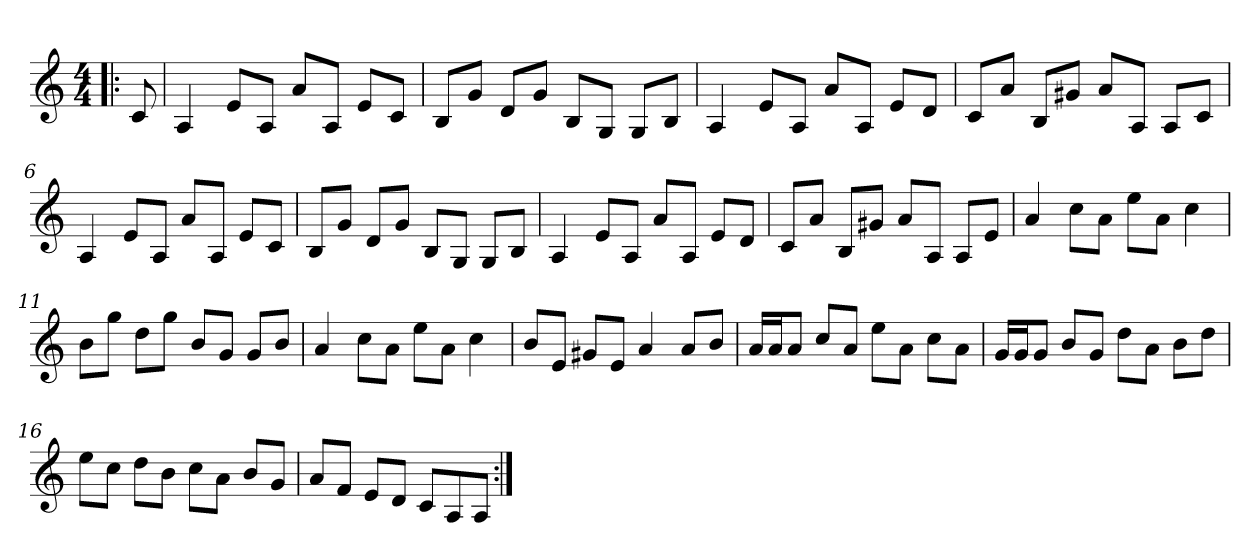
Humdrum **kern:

**kern
*part1
*staff1
*clefG2
*k[]
*M4/4
*MM116
=1!|:
8c/
=2
4A/
8e/L
8A/J
8a/L
8A/J
8e/L
8c/J
=3
8B/L
8g/J
8d/L
8g/J
8B/L
8G/J
8G/L
8B/J
=4
4A/
8e/L
8A/J
8a/L
8A/J
8e/L
8d/J
=5
8c/L
8a/J
8B/L
8g#X/J
8a/L
8A/J
8A/L
8c/J
=6
4A/
8e/L
8A/J
8a/L
8A/J
8e/L
8c/J
!!LO:LB:g=z
=7
8B/L
8g/J
8d/L
8g/J
8B/L
8G/J
8G/L
8B/J
=8
4A/
8e/L
8A/J
8a/L
8A/J
8e/L
8d/J
=9
8c/L
8a/J
8B/L
8g#X/J
8a/L
8A/J
8A/L
8e/J
=10
4a/
8cc\L
8a\J
8ee\L
8a\J
4cc\
=11
8b\L
8gg\J
8dd\L
8gg\J
8b/L
8g/J
8g/L
8b/J
=12
4a/
8cc\L
8a\J
8ee\L
8a\J
4cc\
!!LO:LB:g=z
=13
8b/L
8e/J
8g#X/L
8e/J
4a/
8a/L
8b/J
=14
16a/LL
16a/J
8a/J
8cc/L
8a/J
8ee\L
8a\J
8cc\L
8a\J
=15
16g/LL
16g/J
8g/J
8b/L
8g/J
8dd\L
8a\J
8b\L
8dd\J
=16
8ee\L
8cc\J
8dd\L
8b\J
8cc\L
8a\J
8b/L
8g/J
=17
8a/L
8f/J
8e/L
8d/J
8c/L
8A/
8A/J
=:|!
*-
